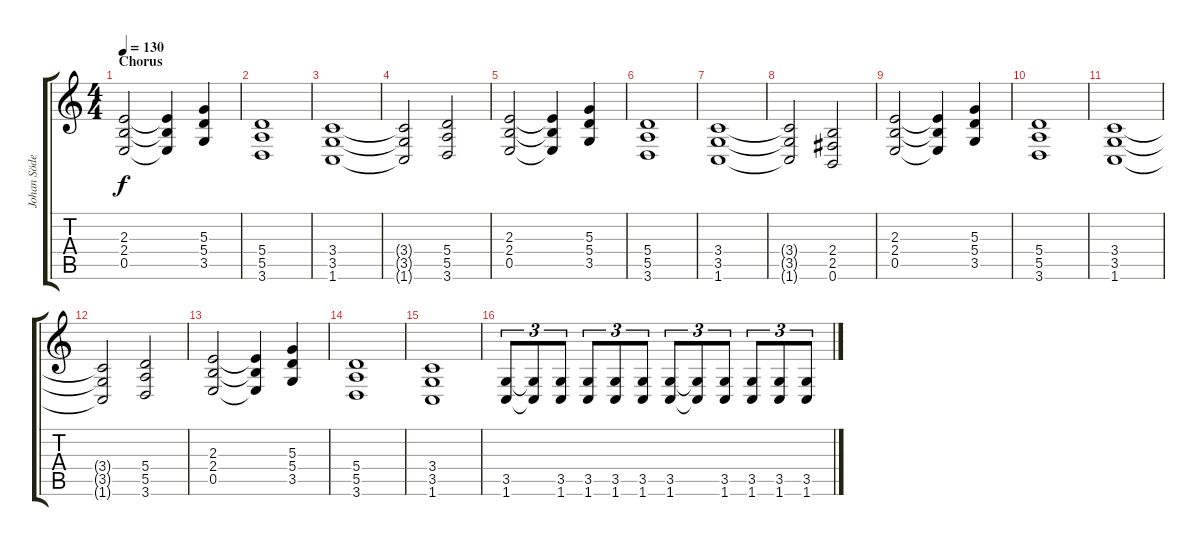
\track ("Johan Söderberg" "Johan Söde") {instrument distortionguitar}
\staff {score tabs}
\tuning (B3 Gb3 D3 A2 E2 B1) {hide}
\ts (4 4)
\section ("" "Chorus")
\tempo 130
\clef g2
\ks c
(2.3 2.4 0.5).2{dy f} (2.3{t} 2.4{t} 0.5{t}).4 (5.3 5.4 3.5).4 |
(5.4 5.5 3.6).1 |
(3.4 3.5 1.6).1 |
(3.4{t} 3.5{t} 1.6{t}).2 (5.4 5.5 3.6).2 |
(2.3 2.4 0.5).2 (2.3{t} 2.4{t} 0.5{t}).4 (5.3 5.4 3.5).4 |
(5.4 5.5 3.6).1 |
(3.4 3.5 1.6).1 |
(3.4{t} 3.5{t} 1.6{t}).2 (2.4 2.5 0.6).2 |
(2.3 2.4 0.5).2 (2.3{t} 2.4{t} 0.5{t}).4 (5.3 5.4 3.5).4 |
(5.4 5.5 3.6).1 |
(3.4 3.5 1.6).1 |
(3.4{t} 3.5{t} 1.6{t}).2 (5.4 5.5 3.6).2 |
(2.3 2.4 0.5).2 (2.3{t} 2.4{t} 0.5{t}).4 (5.3 5.4 3.5).4 |
(5.4 5.5 3.6).1 |
(3.4 3.5 1.6).1 |
(3.5 1.6).8{tu (3 2)} (3.5{t} 1.6{t}).8{tu (3 2)} (3.5 1.6).8{tu (3 2)} (3.5 1.6).8{tu (3 2)} (3.5 1.6).8{tu (3 2)} (3.5 1.6).8{tu (3 2)} (3.5 1.6).8{tu (3 2)} (3.5{t} 1.6{t}).8{tu (3 2)} (3.5 1.6).8{tu (3 2)} (3.5 1.6).8{tu (3 2)} (3.5 1.6).8{tu (3 2)} (3.5 1.6).8{tu (3 2)}
